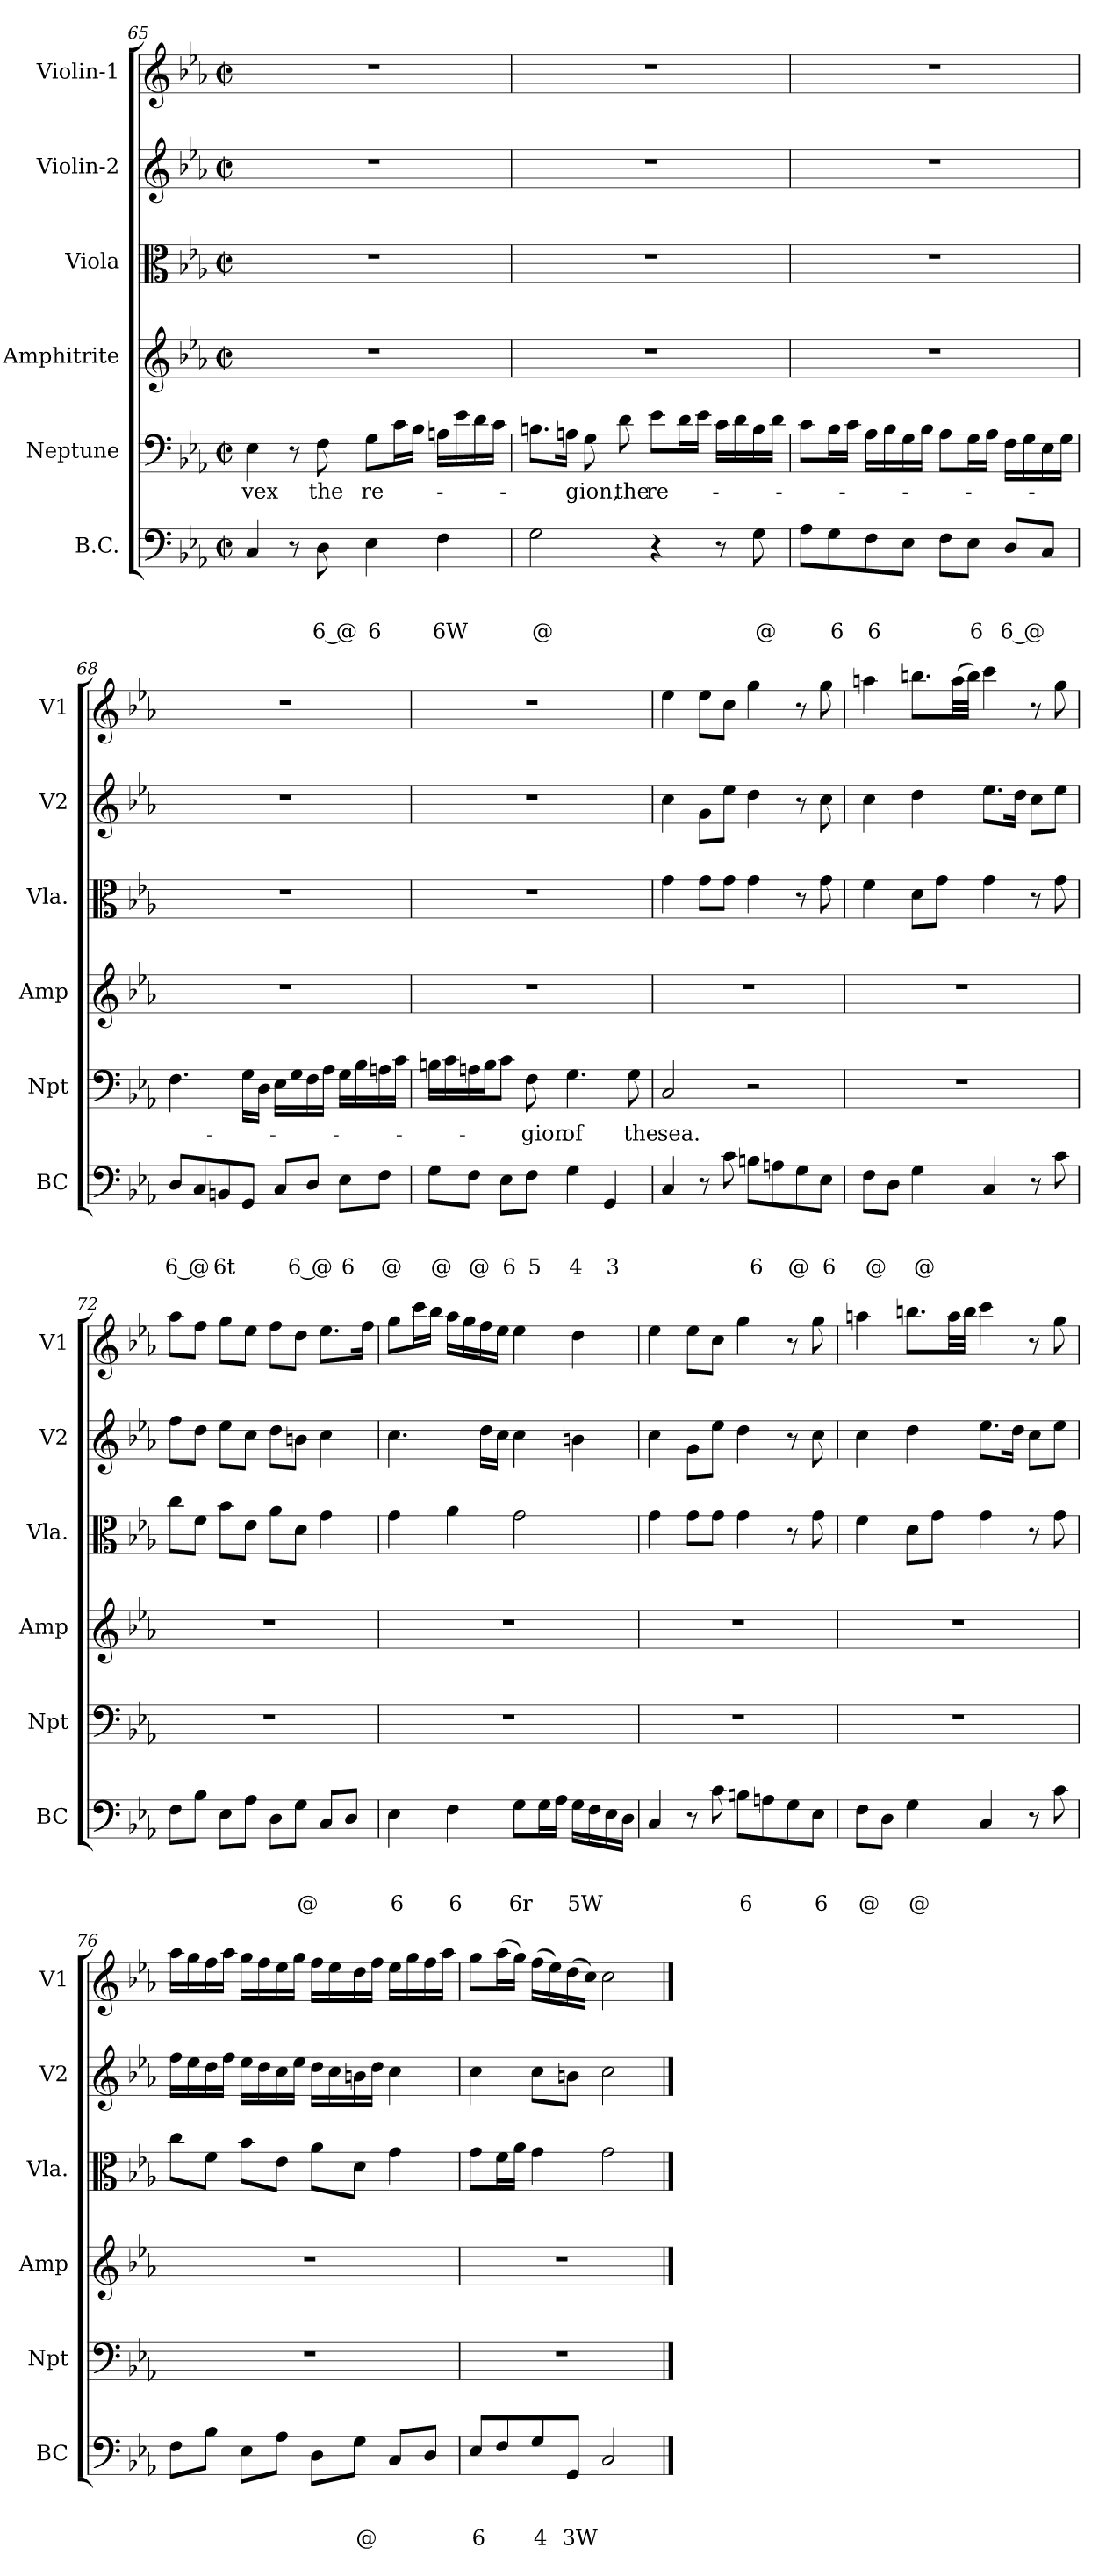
**kern	**text	**text	**text	**kern	**text	**kern	**kern	**kern	**kern
*part6	*part6	*part6	*part6	*part5	*part5	*part4	*part3	*part2	*part1
*staff6	*staff6	*staff6	*staff6	*staff5	*staff5	*staff4	*staff3	*staff2	*staff1
*I"B.C.	*	*	*	*I"Neptune	*	*I"Amphitrite	*I"Viola	*I"Violin-2	*I"Violin-1
*I'BC	*	*	*	*I'Npt	*	*I'Amp	*I'Vla.	*I'V2	*I'V1
*clefF4	*	*	*	*clefF4	*	*clefG2	*clefC3	*clefG2	*clefG2
*k[b-e-a-]	*	*	*	*k[b-e-a-]	*	*k[b-e-a-]	*k[b-e-a-]	*k[b-e-a-]	*k[b-e-a-]
*E-:	*	*	*	*E-:	*	*E-:	*E-:	*E-:	*E-:
*M2/2	*	*	*	*M2/2	*	*M2/2	*M2/2	*M2/2	*M2/2
*met(c|)	*	*	*	*met(c|)	*	*met(c|)	*met(c|)	*met(c|)	*met(c|)
=65	=65	=65	=65	=65	=65	=65	=65	=65	=65
!	!	!	!	!	!LO:LY:b	!	!	!	!
4C/	.	.	.	4E-\	vex	1r	1r	1r	1r
8r	.	.	.	8r	.	.	.	.	.
!	!	!	!LO:LY:b	!	!LO:LY:b	!	!	!	!
8D\	.	.	6 @	8F\	the	.	.	.	.
!	!	!	!LO:LY:b	!	!LO:LY:b	!	!	!	!
4E-\	.	.	6	8G\L	re-	.	.	.	.
.	.	.	.	16c\L	.	.	.	.	.
.	.	.	.	16B-\JJ	.	.	.	.	.
!	!	!	!LO:LY:b	!	!	!	!	!	!
4F\	.	.	6W	16An\LL	.	.	.	.	.
.	.	.	.	16e-\	.	.	.	.	.
.	.	.	.	16d\	.	.	.	.	.
.	.	.	.	16c\JJ	.	.	.	.	.
=66	=66	=66	=66	=66	=66	=66	=66	=66	=66
!	!	!	!LO:LY:b	!	!	!	!	!	!
2G\	.	.	@	8.Bn\L	.	1r	1r	1r	1r
.	.	.	.	16An\Jk	.	.	.	.	.
!	!	!	!	!	!LO:LY:b	!	!	!	!
.	.	.	.	8G\	-gion,	.	.	.	.
!	!	!	!	!	!LO:LY:b	!	!	!	!
.	.	.	.	8d\	the	.	.	.	.
!	!	!	!	!	!LO:LY:b	!	!	!	!
4r	.	.	.	8e-\L	re-	.	.	.	.
.	.	.	.	16d\L	.	.	.	.	.
.	.	.	.	16e-\JJ	.	.	.	.	.
8r	.	.	.	16c\LL	.	.	.	.	.
.	.	.	.	16d\	.	.	.	.	.
!	!	!	!LO:LY:b	!	!	!	!	!	!
8G\	.	.	@	16B\	.	.	.	.	.
.	.	.	.	16d\JJ	.	.	.	.	.
!!LO:LB:g=z
=67	=67	=67	=67	=67	=67	=67	=67	=67	=67
8A-\L	.	.	.	8c\L	.	1r	1r	1r	1r
!	!	!	!LO:LY:b	!	!	!	!	!	!
8G\	.	.	6	16B-\L	.	.	.	.	.
.	.	.	.	16c\JJ	.	.	.	.	.
!	!	!	!LO:LY:b	!	!	!	!	!	!
8F\	.	.	6	16A-\LL	.	.	.	.	.
.	.	.	.	16B-\	.	.	.	.	.
8E-\J	.	.	.	16G\	.	.	.	.	.
.	.	.	.	16B-\JJ	.	.	.	.	.
8F\L	.	.	.	8A-\L	.	.	.	.	.
!	!	!	!LO:LY:b	!	!	!	!	!	!
8E-\J	.	.	6	16G\L	.	.	.	.	.
.	.	.	.	16A-\JJ	.	.	.	.	.
!	!	!	!LO:LY:b	!	!	!	!	!	!
8D/L	.	.	6 @	16F\LL	.	.	.	.	.
.	.	.	.	16G\	.	.	.	.	.
8C/J	.	.	.	16E-\	.	.	.	.	.
.	.	.	.	16G\JJ	.	.	.	.	.
=68	=68	=68	=68	=68	=68	=68	=68	=68	=68
!	!	!	!LO:LY:b	!	!	!	!	!	!
8D/L	.	.	6 @	4.F\	.	1r	1r	1r	1r
8C/	.	.	.	.	.	.	.	.	.
!	!	!	!LO:LY:b	!	!	!	!	!	!
8BBn/	.	.	6t	.	.	.	.	.	.
8GG/J	.	.	.	16G\LL	.	.	.	.	.
.	.	.	.	16D\JJ	.	.	.	.	.
8C/L	.	.	.	16E-\LL	.	.	.	.	.
.	.	.	.	16G\	.	.	.	.	.
!	!	!	!LO:LY:b	!	!	!	!	!	!
8D/J	.	.	6 @	16F\	.	.	.	.	.
.	.	.	.	16A-\JJ	.	.	.	.	.
!	!	!	!LO:LY:b	!	!	!	!	!	!
8E-\L	.	.	6	16G\LL	.	.	.	.	.
.	.	.	.	16B-\	.	.	.	.	.
!	!	!	!LO:LY:b	!	!	!	!	!	!
8F\J	.	.	@	16An\	.	.	.	.	.
.	.	.	.	16c\JJ	.	.	.	.	.
=69	=69	=69	=69	=69	=69	=69	=69	=69	=69
!	!	!	!LO:LY:b	!	!	!	!	!	!
8G\L	.	.	@	16Bn\LL	.	1r	1r	1r	1r
.	.	.	.	16c\	.	.	.	.	.
!	!	!	!LO:LY:b	!	!	!	!	!	!
8F\J	.	.	@	16An\	.	.	.	.	.
.	.	.	.	16B\J	.	.	.	.	.
!	!	!	!LO:LY:b	!	!	!	!	!	!
8E-\L	.	.	6	8c\J	.	.	.	.	.
!	!	!	!LO:LY:b	!	!LO:LY:b	!	!	!	!
8F\J	.	.	5	8F\	-gion	.	.	.	.
!	!	!	!LO:LY:b	!	!LO:LY:b	!	!	!	!
4G\	.	.	4	4.G\	of	.	.	.	.
!	!	!	!LO:LY:b	!	!	!	!	!	!
4GG/	.	.	3	.	.	.	.	.	.
!	!	!	!	!	!LO:LY:b	!	!	!	!
.	.	.	.	8G\	the	.	.	.	.
!!LO:LB:g=z
=70	=70	=70	=70	=70	=70	=70	=70	=70	=70
!	!	!	!	!	!LO:LY:b	!	!	!	!
4C/	.	.	.	2C/	sea.	1r	4g\	4cc\	4ee-\
8r	.	.	.	.	.	.	8g\L	8g\L	8ee-\L
8c\	.	.	.	.	.	.	8g\J	8ee-\J	8cc\J
!	!	!	!LO:LY:b	!	!	!	!	!	!
8Bn\L	.	.	6	2r	.	.	4g\	4dd\	4gg\
8An\	.	.	.	.	.	.	.	.	.
!	!	!	!LO:LY:b	!	!	!	!	!	!
8G\	.	.	@	.	.	.	8r	8r	8r
!	!	!	!LO:LY:b	!	!	!	!	!	!
8E-\J	.	.	6	.	.	.	8g\	8cc\	8gg\
=71	=71	=71	=71	=71	=71	=71	=71	=71	=71
!	!	!	!LO:LY:b	!	!	!	!	!	!
8F\L	.	.	@	1r	.	1r	4f\	4cc\	4aan\
8D\J	.	.	.	.	.	.	.	.	.
!	!	!	!LO:LY:b	!	!	!	!	!	!
4G\	.	.	@	.	.	.	8d\L	4dd\	8.bbn\L
.	.	.	.	.	.	.	8g\J	.	.
.	.	.	.	.	.	.	.	.	(>32aa\LL
.	.	.	.	.	.	.	.	.	32bb\JJJ)
4C/	.	.	.	.	.	.	4g\	8.ee-\L	4ccc\
.	.	.	.	.	.	.	.	16dd\Jk	.
8r	.	.	.	.	.	.	8r	8cc\L	8r
8c\	.	.	.	.	.	.	8g\	8ee-\J	8gg\
=72	=72	=72	=72	=72	=72	=72	=72	=72	=72
8F\L	.	.	.	1r	.	1r	8cc\L	8ff\L	8aa-\L
8B-\J	.	.	.	.	.	.	8f\J	8dd\J	8ff\J
8E-\L	.	.	.	.	.	.	8b-\L	8ee-\L	8gg\L
8A-\J	.	.	.	.	.	.	8e-\J	8cc\J	8ee-\J
8D\L	.	.	.	.	.	.	8a-\L	8dd\L	8ff\L
!	!	!	!LO:LY:b	!	!	!	!	!	!
8G\J	.	.	@	.	.	.	8d\J	8bn\J	8dd\J
8C/L	.	.	.	.	.	.	4g\	4cc\	8.ee-\L
8D/J	.	.	.	.	.	.	.	.	.
.	.	.	.	.	.	.	.	.	16ff\Jk
=73	=73	=73	=73	=73	=73	=73	=73	=73	=73
!	!	!	!LO:LY:b	!	!	!	!	!	!
4E-\	.	.	6	1r	.	1r	4g\	4.cc\	8gg\L
.	.	.	.	.	.	.	.	.	16ccc\L
.	.	.	.	.	.	.	.	.	16bb-\JJ
!	!	!	!LO:LY:b	!	!	!	!	!	!
4F\	.	.	6	.	.	.	4a-\	.	16aa-\LL
.	.	.	.	.	.	.	.	.	16gg\
.	.	.	.	.	.	.	.	16dd\LL	16ff\
.	.	.	.	.	.	.	.	16cc\JJ	16ee-\JJ
!	!	!	!LO:LY:b	!	!	!	!	!	!
8G\L	.	.	6r	.	.	.	2g\	4cc\	4ee-\
16G\L	.	.	.	.	.	.	.	.	.
16A-\JJ	.	.	.	.	.	.	.	.	.
!	!	!	!LO:LY:b	!	!	!	!	!	!
16G\LL	.	.	5W	.	.	.	.	4bn\	4dd\
16F\	.	.	.	.	.	.	.	.	.
16E-\	.	.	.	.	.	.	.	.	.
16D\JJ	.	.	.	.	.	.	.	.	.
!!LO:LB:g=z
=74	=74	=74	=74	=74	=74	=74	=74	=74	=74
4C/	.	.	.	1r	.	1r	4g\	4cc\	4ee-\
8r	.	.	.	.	.	.	8g\L	8g\L	8ee-\L
8c\	.	.	.	.	.	.	8g\J	8ee-\J	8cc\J
!	!	!	!LO:LY:b	!	!	!	!	!	!
8Bn\L	.	.	6	.	.	.	4g\	4dd\	4gg\
8An\	.	.	.	.	.	.	.	.	.
8G\	.	.	.	.	.	.	8r	8r	8r
!	!	!	!LO:LY:b	!	!	!	!	!	!
8E-\J	.	.	6	.	.	.	8g\	8cc\	8gg\
=75	=75	=75	=75	=75	=75	=75	=75	=75	=75
!	!	!	!LO:LY:b	!	!	!	!	!	!
8F\L	.	.	@	1r	.	1r	4f\	4cc\	4aan\
8D\J	.	.	.	.	.	.	.	.	.
!	!	!	!LO:LY:b	!	!	!	!	!	!
4G\	.	.	@	.	.	.	8d\L	4dd\	8.bbn\L
.	.	.	.	.	.	.	8g\J	.	.
.	.	.	.	.	.	.	.	.	32aa\LL
.	.	.	.	.	.	.	.	.	32bb\JJJ
4C/	.	.	.	.	.	.	4g\	8.ee-\L	4ccc\
.	.	.	.	.	.	.	.	16dd\Jk	.
8r	.	.	.	.	.	.	8r	8cc\L	8r
8c\	.	.	.	.	.	.	8g\	8ee-\J	8gg\
=76	=76	=76	=76	=76	=76	=76	=76	=76	=76
8F\L	.	.	.	1r	.	1r	8cc\L	16ff\LL	16aa-\LL
.	.	.	.	.	.	.	.	16ee-\	16gg\
8B-\J	.	.	.	.	.	.	8f\J	16dd\	16ff\
.	.	.	.	.	.	.	.	16ff\JJ	16aa-\JJ
8E-\L	.	.	.	.	.	.	8b-\L	16ee-\LL	16gg\LL
.	.	.	.	.	.	.	.	16dd\	16ff\
8A-\J	.	.	.	.	.	.	8e-\J	16cc\	16ee-\
.	.	.	.	.	.	.	.	16ee-\JJ	16gg\JJ
8D\L	.	.	.	.	.	.	8a-\L	16dd\LL	16ff\LL
.	.	.	.	.	.	.	.	16cc\	16ee-\
!	!	!	!LO:LY:b	!	!	!	!	!	!
8G\J	.	.	@	.	.	.	8d\J	16bn\	16dd\
.	.	.	.	.	.	.	.	16dd\JJ	16ff\JJ
8C/L	.	.	.	.	.	.	4g\	4cc\	16ee-\LL
.	.	.	.	.	.	.	.	.	16gg\
8D/J	.	.	.	.	.	.	.	.	16ff\
.	.	.	.	.	.	.	.	.	16aa-\JJ
=77	=77	=77	=77	=77	=77	=77	=77	=77	=77
!	!	!	!LO:LY:b	!	!	!	!	!	!
8E-/L	.	.	6	1r	.	1r	8g\L	4cc\	8gg\L
8F/	.	.	.	.	.	.	16f\L	.	(>16aa-\L
.	.	.	.	.	.	.	16a-\JJ	.	16gg\JJ)
!	!	!	!LO:LY:b	!	!	!	!	!	!
8G/	.	.	4	.	.	.	4g\	8cc\L	(>16ff\LL
.	.	.	.	.	.	.	.	.	16ee-\)
!	!	!	!LO:LY:b	!	!	!	!	!	!
8GG/J	.	.	3W	.	.	.	.	8bn\J	(>16dd\
.	.	.	.	.	.	.	.	.	16cc\JJ)
2C/	.	.	.	.	.	.	2g\	2cc\	2cc\
==	==	==	==	==	==	==	==	==	==
*-	*-	*-	*-	*-	*-	*-	*-	*-	*-
